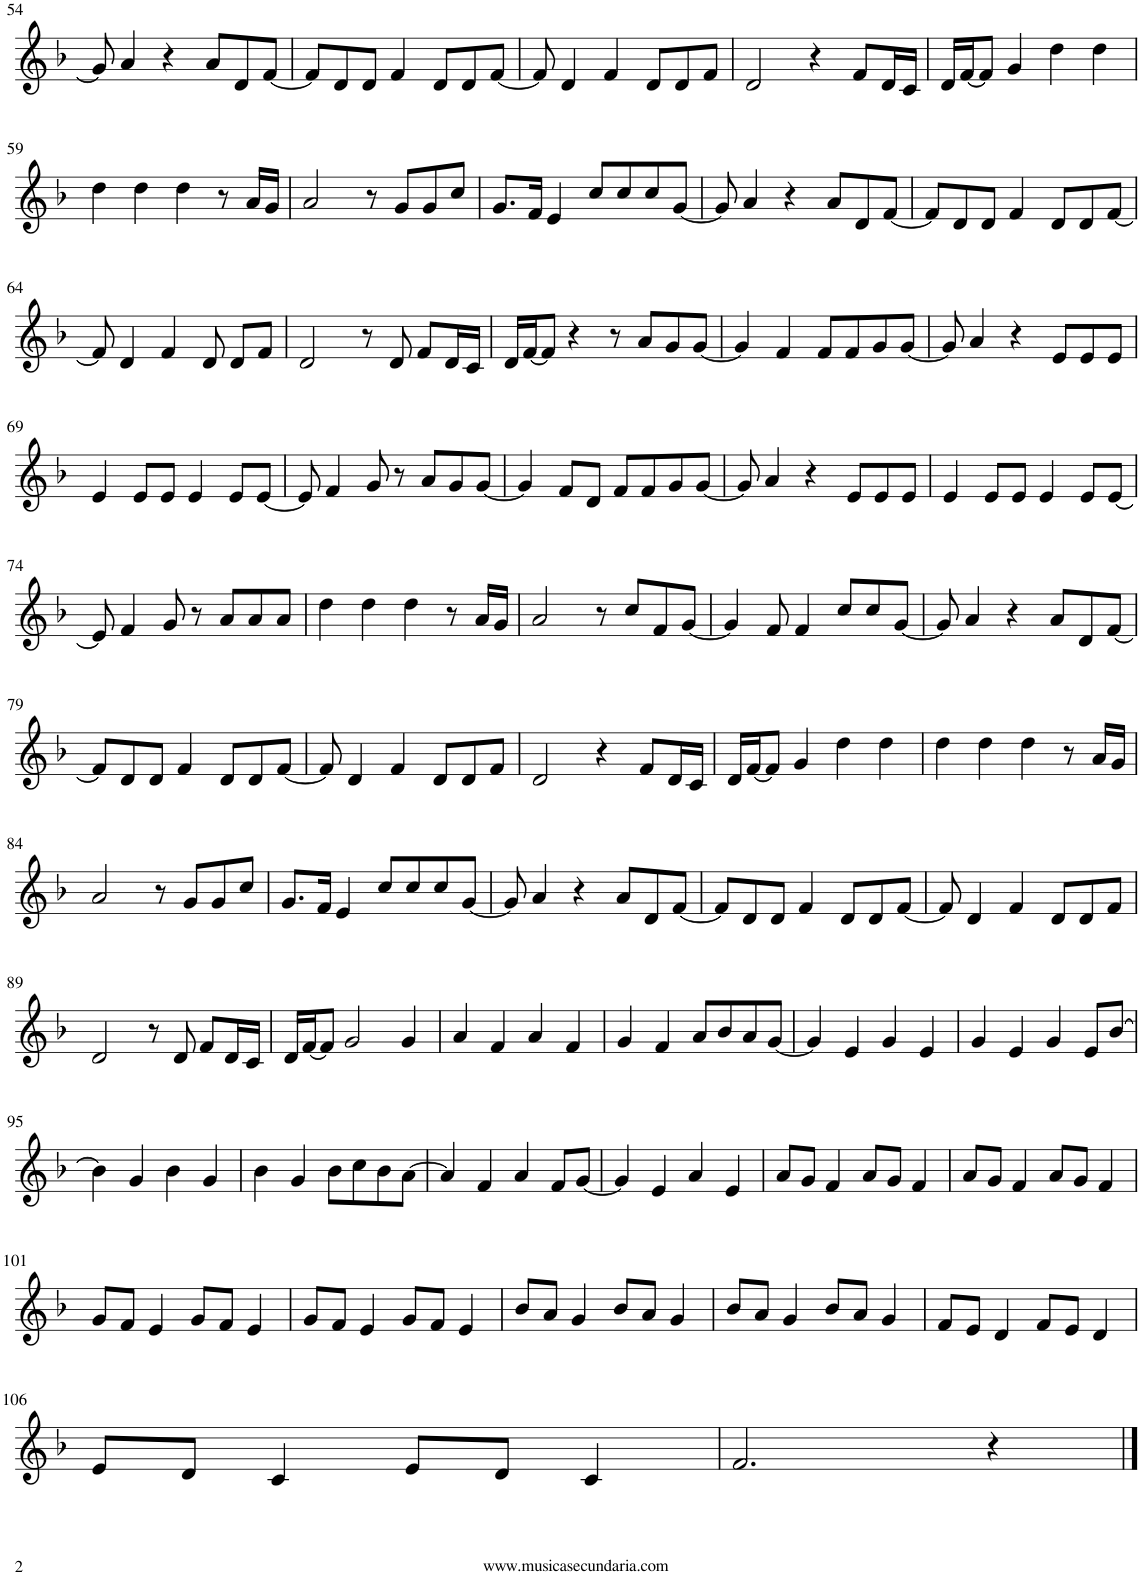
**kern
*part1
*staff1
*I"Flauta 2
*I'Fl
!!LO:PB:g=z
*clefG2
*k[b-]
*M4/4
=54
8g/]
4a/
4r
8a/L
8d/
[8f/J
=55
8f/L]
8d/
8d/J
4f/
8d/L
8d/
[8f/J
=56
8f/]
4d/
4f/
8d/L
8d/
8f/J
=57
2d/
4r
8f/L
16d/L
16c/JJ
=58
16d/LL
[16f/J
8f/J]
4g/
4dd\
4dd\
!!LO:LB:g=z
=59
4dd\
4dd\
4dd\
8r
16a/LL
16g/JJ
=60
2a/
8r
8g/L
8g/
8cc/J
=61
8.g/L
16f/Jk
4e/
8cc/L
8cc/
8cc/
[8g/J
=62
8g/]
4a/
4r
8a/L
8d/
[8f/J
=63
8f/L]
8d/
8d/J
4f/
8d/L
8d/
[8f/J
!!LO:LB:g=z
=64
8f/]
4d/
4f/
8d/
8d/L
8f/J
=65
2d/
8r
8d/
8f/L
16d/L
16c/JJ
=66
16d/LL
[16f/J
8f/J]
4r
8r
8a/L
8g/
[8g/J
=67
4g/]
4f/
8f/L
8f/
8g/
[8g/J
=68
8g/]
4a/
4r
8e/L
8e/
8e/J
!!LO:LB:g=z
=69
4e/
8e/L
8e/J
4e/
8e/L
[8e/J
=70
8e/]
4f/
8g/
8r
8a/L
8g/
[8g/J
=71
4g/]
8f/L
8d/J
8f/L
8f/
8g/
[8g/J
=72
8g/]
4a/
4r
8e/L
8e/
8e/J
=73
4e/
8e/L
8e/J
4e/
8e/L
[8e/J
!!LO:LB:g=z
=74
8e/]
4f/
8g/
8r
8a/L
8a/
8a/J
=75
4dd\
4dd\
4dd\
8r
16a/LL
16g/JJ
=76
2a/
8r
8cc/L
8f/
[8g/J
=77
4g/]
8f/
4f/
8cc/L
8cc/
[8g/J
=78
8g/]
4a/
4r
8a/L
8d/
[8f/J
!!LO:LB:g=z
=79
8f/L]
8d/
8d/J
4f/
8d/L
8d/
[8f/J
=80
8f/]
4d/
4f/
8d/L
8d/
8f/J
=81
2d/
4r
8f/L
16d/L
16c/JJ
=82
16d/LL
[16f/J
8f/J]
4g/
4dd\
4dd\
=83
4dd\
4dd\
4dd\
8r
16a/LL
16g/JJ
!!LO:LB:g=z
=84
2a/
8r
8g/L
8g/
8cc/J
=85
8.g/L
16f/Jk
4e/
8cc/L
8cc/
8cc/
[8g/J
=86
8g/]
4a/
4r
8a/L
8d/
[8f/J
=87
8f/L]
8d/
8d/J
4f/
8d/L
8d/
[8f/J
=88
8f/]
4d/
4f/
8d/L
8d/
8f/J
!!LO:LB:g=z
=89
2d/
8r
8d/
8f/L
16d/L
16c/JJ
=90
16d/LL
[16f/J
8f/J]
2g/
4g/
=91
4a/
4f/
4a/
4f/
=92
4g/
4f/
8a/L
8b-/
8a/
[8g/J
=93
4g/]
4e/
4g/
4e/
=94
4g/
4e/
4g/
8e/L
[8b-/J
!!LO:LB:g=z
=95
4b-\]
4g/
4b-\
4g/
=96
4b-\
4g/
8b-\L
8cc\
8b-\
[8a\J
=97
4a/]
4f/
4a/
8f/L
[8g/J
=98
4g/]
4e/
4a/
4e/
=99
8a/L
8g/J
4f/
8a/L
8g/J
4f/
=100
8a/L
8g/J
4f/
8a/L
8g/J
4f/
!!LO:LB:g=z
=101
8g/L
8f/J
4e/
8g/L
8f/J
4e/
=102
8g/L
8f/J
4e/
8g/L
8f/J
4e/
=103
8b-/L
8a/J
4g/
8b-/L
8a/J
4g/
=104
8b-/L
8a/J
4g/
8b-/L
8a/J
4g/
=105
8f/L
8e/J
4d/
8f/L
8e/J
4d/
!!LO:LB:g=z
=106
8e/L
8d/J
4c/
8e/L
8d/J
4c/
=107
2.f/
4r
==
*-
